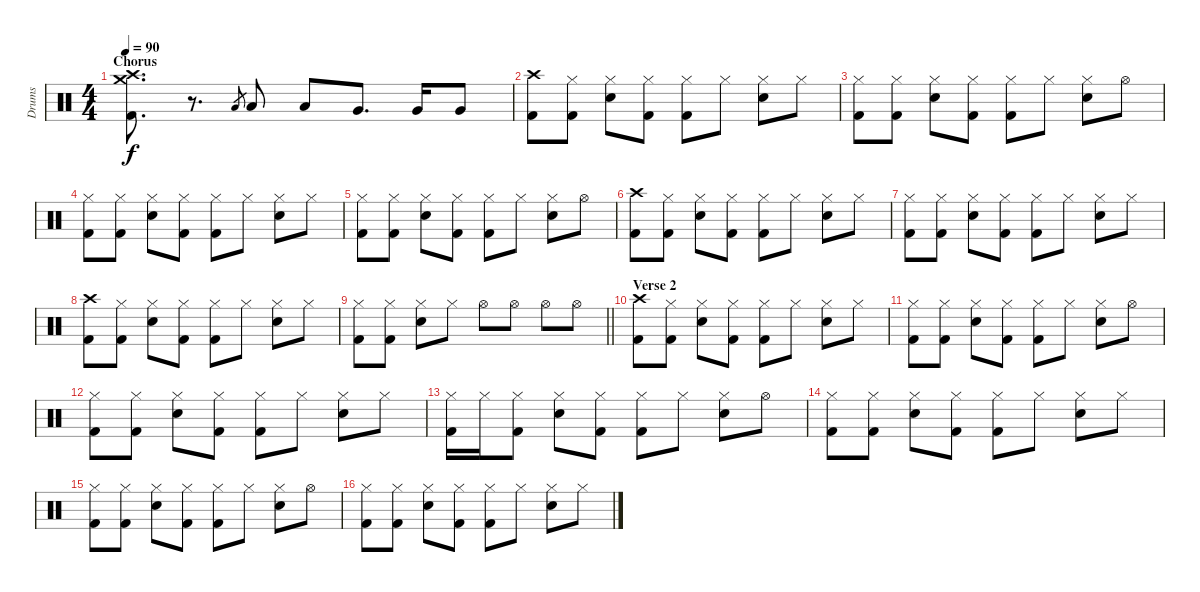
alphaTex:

\track ("Drums" "Drums") {instrument percussion}
\staff {score}
\articulation defaults
\ts (4 4)
\section ("" "Chorus")
\tempo 90
\clef neutral
\ks c
("Crash high (hit)" "Crash medium (hit)" "Kick (hit) 2").8{d dy f} r.8{d} "Low Tom (hit)".8{gr} "Low Tom (hit)".8 "Low Tom (hit)".8 "Very Low Tom (hit)".8{d} "Very Low Tom (hit)".16 "Very Low Tom (hit)".8 |
("Crash high (hit)" "Kick (hit) 2").8 ("Hi-Hat (closed)" "Kick (hit) 2").8 ("Hi-Hat (closed)" "Snare (hit) 2").8 ("Hi-Hat (closed)" "Kick (hit) 2").8 ("Hi-Hat (closed)" "Kick (hit) 2").8 "Hi-Hat (closed)".8 ("Hi-Hat (closed)" "Snare (hit) 2").8 "Hi-Hat (closed)".8 |
("Hi-Hat (closed)" "Kick (hit) 2").8 ("Hi-Hat (closed)" "Kick (hit) 2").8 ("Hi-Hat (closed)" "Snare (hit) 2").8 ("Hi-Hat (closed)" "Kick (hit) 2").8 ("Hi-Hat (closed)" "Kick (hit) 2").8 "Hi-Hat (closed)".8 ("Hi-Hat (closed)" "Snare (hit) 2").8 "Hi-Hat (open)".8 |
("Hi-Hat (closed)" "Kick (hit) 2").8 ("Hi-Hat (closed)" "Kick (hit) 2").8 ("Hi-Hat (closed)" "Snare (hit) 2").8 ("Hi-Hat (closed)" "Kick (hit) 2").8 ("Hi-Hat (closed)" "Kick (hit) 2").8 "Hi-Hat (closed)".8 ("Hi-Hat (closed)" "Snare (hit) 2").8 "Hi-Hat (closed)".8 |
("Hi-Hat (closed)" "Kick (hit) 2").8 ("Hi-Hat (closed)" "Kick (hit) 2").8 ("Hi-Hat (closed)" "Snare (hit) 2").8 ("Hi-Hat (closed)" "Kick (hit) 2").8 ("Hi-Hat (closed)" "Kick (hit) 2").8 "Hi-Hat (closed)".8 ("Hi-Hat (closed)" "Snare (hit) 2").8 "Hi-Hat (open)".8 |
("Crash high (hit)" "Kick (hit) 2").8 ("Hi-Hat (closed)" "Kick (hit) 2").8 ("Hi-Hat (closed)" "Snare (hit) 2").8 ("Hi-Hat (closed)" "Kick (hit) 2").8 ("Hi-Hat (closed)" "Kick (hit) 2").8 "Hi-Hat (closed)".8 ("Hi-Hat (closed)" "Snare (hit) 2").8 "Hi-Hat (closed)".8 |
("Hi-Hat (closed)" "Kick (hit) 2").8 ("Hi-Hat (closed)" "Kick (hit) 2").8 ("Hi-Hat (closed)" "Snare (hit) 2").8 ("Hi-Hat (closed)" "Kick (hit) 2").8 ("Hi-Hat (closed)" "Kick (hit) 2").8 "Hi-Hat (closed)".8 ("Hi-Hat (closed)" "Snare (hit) 2").8 "Hi-Hat (closed)".8 |
("Crash high (hit)" "Kick (hit) 2").8 ("Hi-Hat (closed)" "Kick (hit) 2").8 ("Hi-Hat (closed)" "Snare (hit) 2").8 ("Hi-Hat (closed)" "Kick (hit) 2").8 ("Hi-Hat (closed)" "Kick (hit) 2").8 "Hi-Hat (closed)".8 ("Hi-Hat (closed)" "Snare (hit) 2").8 "Hi-Hat (closed)".8 |
\barLineRight lightlight
("Hi-Hat (closed)" "Kick (hit) 2").8 ("Hi-Hat (closed)" "Kick (hit) 2").8 ("Hi-Hat (closed)" "Snare (hit) 2").8 "Hi-Hat (closed)".8 "Hi-Hat (open)".8 "Hi-Hat (open)".8 "Hi-Hat (open)".8 "Hi-Hat (open)".8 |
\section ("" "Verse 2")
("Crash high (hit)" "Kick (hit) 2").8 ("Hi-Hat (closed)" "Kick (hit) 2").8 ("Hi-Hat (closed)" "Snare (hit) 2").8 ("Hi-Hat (closed)" "Kick (hit) 2").8 ("Hi-Hat (closed)" "Kick (hit) 2").8 "Hi-Hat (closed)".8 ("Hi-Hat (closed)" "Snare (hit) 2").8 "Hi-Hat (closed)".8 |
("Hi-Hat (closed)" "Kick (hit) 2").8 ("Hi-Hat (closed)" "Kick (hit) 2").8 ("Hi-Hat (closed)" "Snare (hit) 2").8 ("Hi-Hat (closed)" "Kick (hit) 2").8 ("Hi-Hat (closed)" "Kick (hit) 2").8 "Hi-Hat (closed)".8 ("Hi-Hat (closed)" "Snare (hit) 2").8 "Hi-Hat (open)".8 |
("Hi-Hat (closed)" "Kick (hit) 2").8 ("Hi-Hat (closed)" "Kick (hit) 2").8 ("Hi-Hat (closed)" "Snare (hit) 2").8 ("Hi-Hat (closed)" "Kick (hit) 2").8 ("Hi-Hat (closed)" "Kick (hit) 2").8 "Hi-Hat (closed)".8 ("Hi-Hat (closed)" "Snare (hit) 2").8 "Hi-Hat (closed)".8 |
("Hi-Hat (closed)" "Kick (hit) 2").16 "Hi-Hat (closed)".16 ("Hi-Hat (closed)" "Kick (hit) 2").8 ("Hi-Hat (closed)" "Snare (hit) 2").8 ("Hi-Hat (closed)" "Kick (hit) 2").8 ("Hi-Hat (closed)" "Kick (hit) 2").8 "Hi-Hat (closed)".8 ("Hi-Hat (closed)" "Snare (hit) 2").8 "Hi-Hat (open)".8 |
("Hi-Hat (closed)" "Kick (hit) 2").8 ("Hi-Hat (closed)" "Kick (hit) 2").8 ("Hi-Hat (closed)" "Snare (hit) 2").8 ("Hi-Hat (closed)" "Kick (hit) 2").8 ("Hi-Hat (closed)" "Kick (hit) 2").8 "Hi-Hat (closed)".8 ("Hi-Hat (closed)" "Snare (hit) 2").8 "Hi-Hat (closed)".8 |
("Hi-Hat (closed)" "Kick (hit) 2").8 ("Hi-Hat (closed)" "Kick (hit) 2").8 ("Hi-Hat (closed)" "Snare (hit) 2").8 ("Hi-Hat (closed)" "Kick (hit) 2").8 ("Hi-Hat (closed)" "Kick (hit) 2").8 "Hi-Hat (closed)".8 ("Hi-Hat (closed)" "Snare (hit) 2").8 "Hi-Hat (open)".8 |
("Hi-Hat (closed)" "Kick (hit) 2").8 ("Hi-Hat (closed)" "Kick (hit) 2").8 ("Hi-Hat (closed)" "Snare (hit) 2").8 ("Hi-Hat (closed)" "Kick (hit) 2").8 ("Hi-Hat (closed)" "Kick (hit) 2").8 "Hi-Hat (closed)".8 ("Hi-Hat (closed)" "Snare (hit) 2").8 "Hi-Hat (closed)".8
